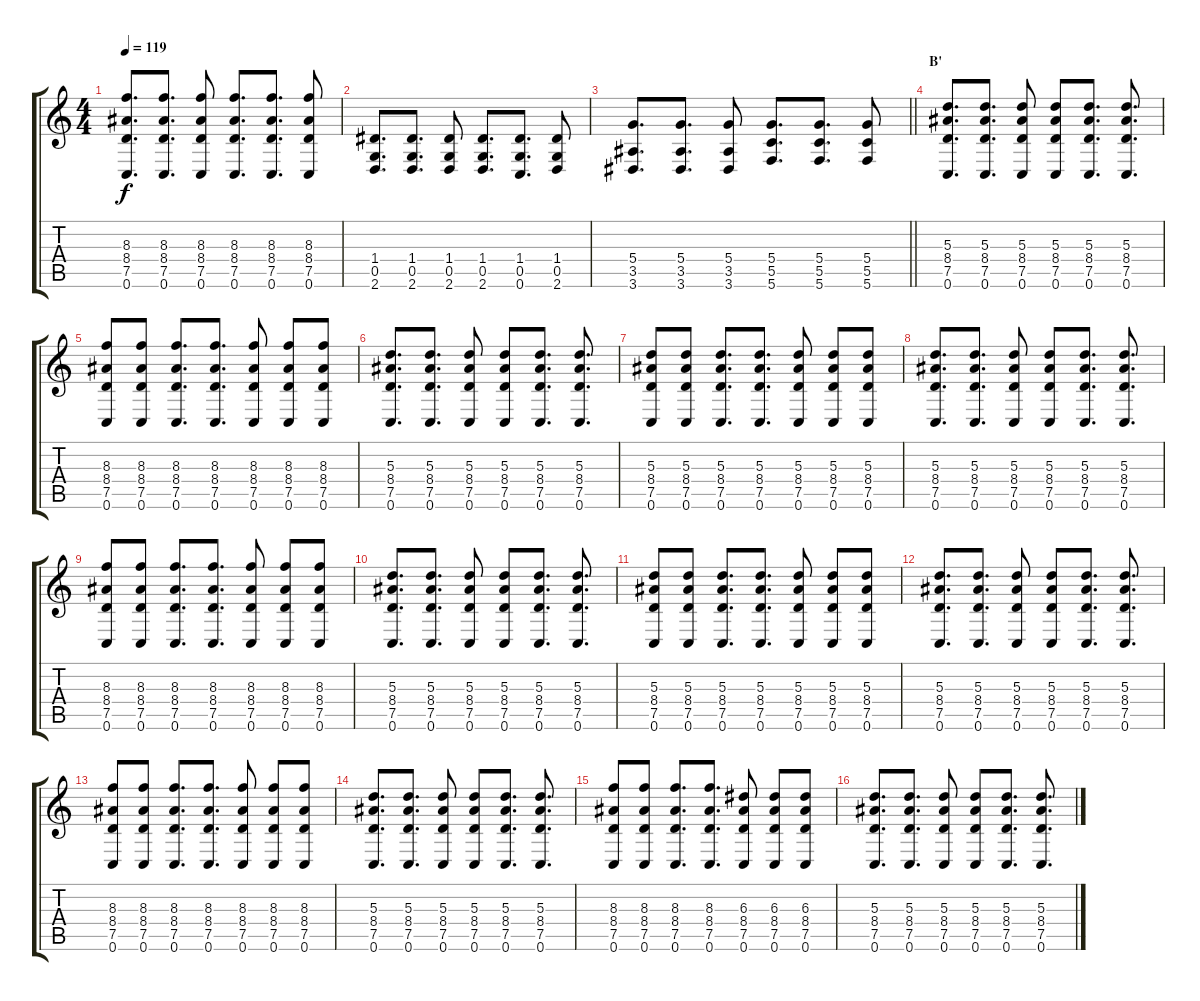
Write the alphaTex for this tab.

\track "" {instrument acousticguitarsteel}
\staff {score tabs}
\tuning (G4 E4 A3 D3 G2 C2) {hide}
\ts (4 4)
\tempo 119
\clef g2
\ks c
(8.3 8.4 7.5 0.6).8{d dy f} (8.3 8.4 7.5 0.6).8{d} (8.3 8.4 7.5 0.6).8 (8.3 8.4 7.5 0.6).8{d} (8.3 8.4 7.5 0.6).8{d} (8.3 8.4 7.5 0.6).8 |
(1.4 0.5 2.6).8{d} (1.4 0.5 2.6).8{d} (1.4 0.5 2.6).8 (1.4 0.5 2.6).8{d} (1.4 0.5 0.6).8{d} (1.4 0.5 2.6).8 |
\barLineRight lightlight
(5.4 3.5 3.6).8{d} (5.4 3.5 3.6).8{d} (5.4 3.5 3.6).8 (5.4 5.5 5.6).8{d} (5.4 5.5 5.6).8{d} (5.4 5.5 5.6).8 |
\section ("" "B'")
(5.3 8.4 7.5 0.6).8{d} (5.3 8.4 7.5 0.6).8{d} (5.3 8.4 7.5 0.6).8 (5.3 8.4 7.5 0.6).8 (5.3 8.4 7.5 0.6).8{d} (5.3 8.4 7.5 0.6).8{d} |
(8.3 8.4 7.5 0.6).8 (8.3 8.4 7.5 0.6).8 (8.3 8.4 7.5 0.6).8{d} (8.3 8.4 7.5 0.6).8{d} (8.3 8.4 7.5 0.6).8 (8.3 8.4 7.5 0.6).8 (8.3 8.4 7.5 0.6).8 |
(5.3 8.4 7.5 0.6).8{d} (5.3 8.4 7.5 0.6).8{d} (5.3 8.4 7.5 0.6).8 (5.3 8.4 7.5 0.6).8 (5.3 8.4 7.5 0.6).8{d} (5.3 8.4 7.5 0.6).8{d} |
(5.3 8.4 7.5 0.6).8 (5.3 8.4 7.5 0.6).8 (5.3 8.4 7.5 0.6).8{d} (5.3 8.4 7.5 0.6).8{d} (5.3 8.4 7.5 0.6).8 (5.3 8.4 7.5 0.6).8 (5.3 8.4 7.5 0.6).8 |
(5.3 8.4 7.5 0.6).8{d} (5.3 8.4 7.5 0.6).8{d} (5.3 8.4 7.5 0.6).8 (5.3 8.4 7.5 0.6).8 (5.3 8.4 7.5 0.6).8{d} (5.3 8.4 7.5 0.6).8{d} |
(8.3 8.4 7.5 0.6).8 (8.3 8.4 7.5 0.6).8 (8.3 8.4 7.5 0.6).8{d} (8.3 8.4 7.5 0.6).8{d} (8.3 8.4 7.5 0.6).8 (8.3 8.4 7.5 0.6).8 (8.3 8.4 7.5 0.6).8 |
(5.3 8.4 7.5 0.6).8{d} (5.3 8.4 7.5 0.6).8{d} (5.3 8.4 7.5 0.6).8 (5.3 8.4 7.5 0.6).8 (5.3 8.4 7.5 0.6).8{d} (5.3 8.4 7.5 0.6).8{d} |
(5.3 8.4 7.5 0.6).8 (5.3 8.4 7.5 0.6).8 (5.3 8.4 7.5 0.6).8{d} (5.3 8.4 7.5 0.6).8{d} (5.3 8.4 7.5 0.6).8 (5.3 8.4 7.5 0.6).8 (5.3 8.4 7.5 0.6).8 |
(5.3 8.4 7.5 0.6).8{d} (5.3 8.4 7.5 0.6).8{d} (5.3 8.4 7.5 0.6).8 (5.3 8.4 7.5 0.6).8 (5.3 8.4 7.5 0.6).8{d} (5.3 8.4 7.5 0.6).8{d} |
(8.3 8.4 7.5 0.6).8 (8.3 8.4 7.5 0.6).8 (8.3 8.4 7.5 0.6).8{d} (8.3 8.4 7.5 0.6).8{d} (8.3 8.4 7.5 0.6).8 (8.3 8.4 7.5 0.6).8 (8.3 8.4 7.5 0.6).8 |
(5.3 8.4 7.5 0.6).8{d} (5.3 8.4 7.5 0.6).8{d} (5.3 8.4 7.5 0.6).8 (5.3 8.4 7.5 0.6).8 (5.3 8.4 7.5 0.6).8{d} (5.3 8.4 7.5 0.6).8{d} |
(8.3 8.4 7.5 0.6).8 (8.3 8.4 7.5 0.6).8 (8.3 8.4 7.5 0.6).8{d} (8.3 8.4 7.5 0.6).8{d} (6.3 8.4 7.5 0.6).8 (6.3 8.4 7.5 0.6).8 (6.3 8.4 7.5 0.6).8 |
(5.3 8.4 7.5 0.6).8{d} (5.3 8.4 7.5 0.6).8{d} (5.3 8.4 7.5 0.6).8 (5.3 8.4 7.5 0.6).8 (5.3 8.4 7.5 0.6).8{d} (5.3 8.4 7.5 0.6).8{d}
